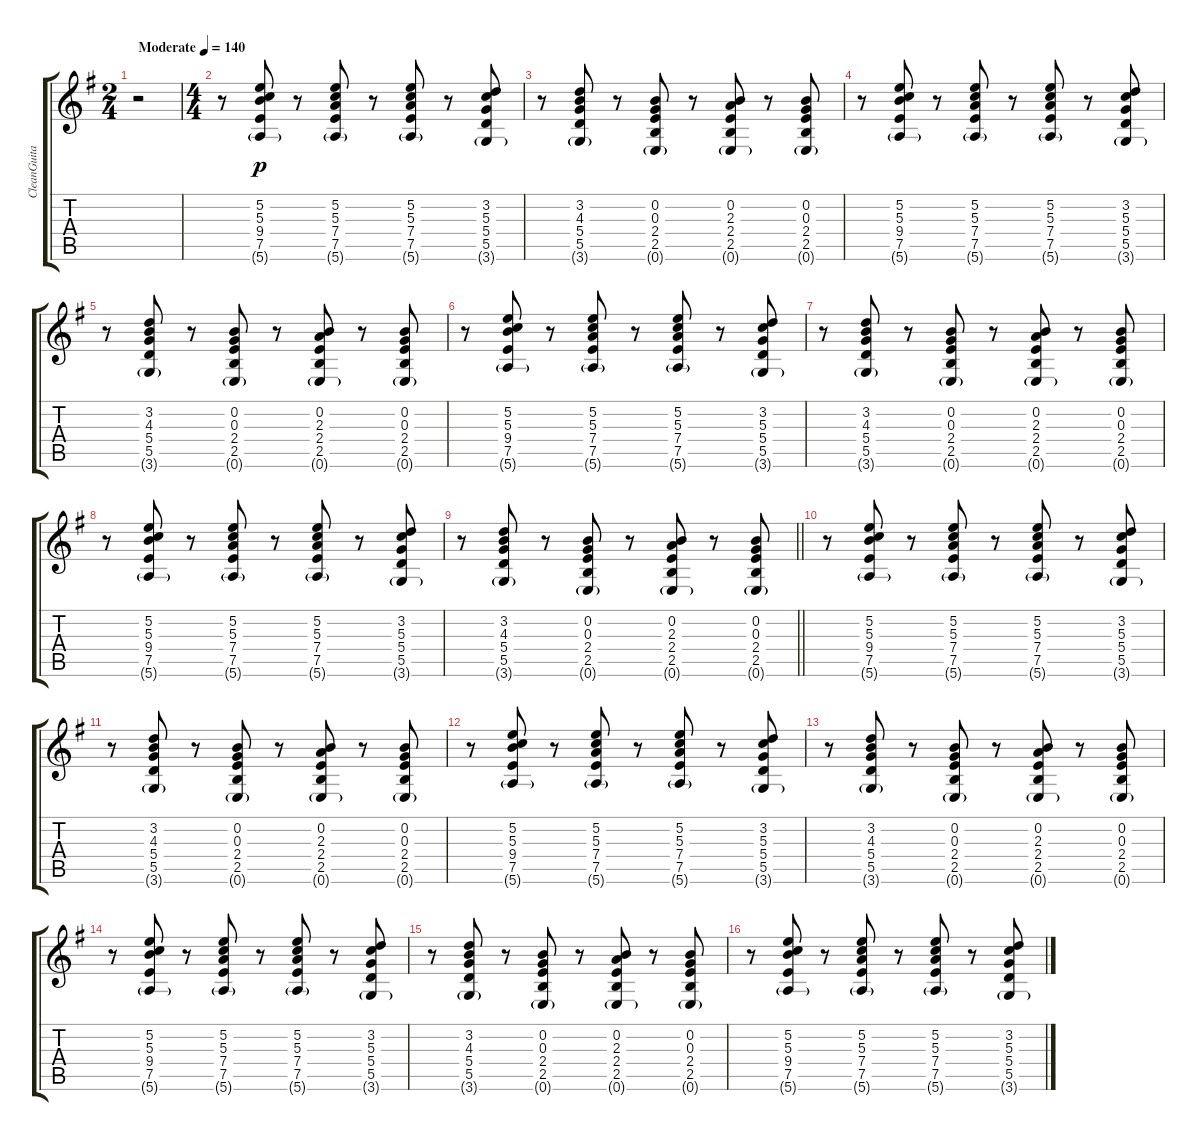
\track ("CleanGuitar" "CleanGuita") {instrument electricguitarclean}
\staff {score tabs}
\tuning (E4 B3 G3 D3 A2 E2) {hide}
\ts (2 4)
\section ("" "")
\tempo (140 "Moderate")
\clef g2
\ks eminor
r.2{dy p instrument electricguitarclean} |
\ts (4 4)
r.8 (5.2 5.3 9.4 7.5 5.6{g}).8 r.8 (5.2 5.3 7.4 7.5 5.6{g}).8 r.8 (5.2 5.3 7.4 7.5 5.6{g}).8 r.8 (3.2 5.3 5.4 5.5 3.6{g}).8 |
r.8 (3.2 4.3 5.4 5.5 3.6{g}).8 r.8 (0.2 0.3 2.4 2.5 0.6{g}).8 r.8 (0.2 2.3 2.4 2.5 0.6{g}).8 r.8 (0.2 0.3 2.4 2.5 0.6{g}).8 |
r.8 (5.2 5.3 9.4 7.5 5.6{g}).8 r.8 (5.2 5.3 7.4 7.5 5.6{g}).8 r.8 (5.2 5.3 7.4 7.5 5.6{g}).8 r.8 (3.2 5.3 5.4 5.5 3.6{g}).8 |
r.8 (3.2 4.3 5.4 5.5 3.6{g}).8 r.8 (0.2 0.3 2.4 2.5 0.6{g}).8 r.8 (0.2 2.3 2.4 2.5 0.6{g}).8 r.8 (0.2 0.3 2.4 2.5 0.6{g}).8 |
r.8 (5.2 5.3 9.4 7.5 5.6{g}).8 r.8 (5.2 5.3 7.4 7.5 5.6{g}).8 r.8 (5.2 5.3 7.4 7.5 5.6{g}).8 r.8 (3.2 5.3 5.4 5.5 3.6{g}).8 |
r.8 (3.2 4.3 5.4 5.5 3.6{g}).8 r.8 (0.2 0.3 2.4 2.5 0.6{g}).8 r.8 (0.2 2.3 2.4 2.5 0.6{g}).8 r.8 (0.2 0.3 2.4 2.5 0.6{g}).8 |
r.8 (5.2 5.3 9.4 7.5 5.6{g}).8 r.8 (5.2 5.3 7.4 7.5 5.6{g}).8 r.8 (5.2 5.3 7.4 7.5 5.6{g}).8 r.8 (3.2 5.3 5.4 5.5 3.6{g}).8 |
\barLineRight lightlight
r.8 (3.2 4.3 5.4 5.5 3.6{g}).8 r.8 (0.2 0.3 2.4 2.5 0.6{g}).8 r.8 (0.2 2.3 2.4 2.5 0.6{g}).8 r.8 (0.2 0.3 2.4 2.5 0.6{g}).8 |
\section ("" "")
r.8 (5.2 5.3 9.4 7.5 5.6{g}).8 r.8 (5.2 5.3 7.4 7.5 5.6{g}).8 r.8 (5.2 5.3 7.4 7.5 5.6{g}).8 r.8 (3.2 5.3 5.4 5.5 3.6{g}).8 |
r.8 (3.2 4.3 5.4 5.5 3.6{g}).8 r.8 (0.2 0.3 2.4 2.5 0.6{g}).8 r.8 (0.2 2.3 2.4 2.5 0.6{g}).8 r.8 (0.2 0.3 2.4 2.5 0.6{g}).8 |
r.8 (5.2 5.3 9.4 7.5 5.6{g}).8 r.8 (5.2 5.3 7.4 7.5 5.6{g}).8 r.8 (5.2 5.3 7.4 7.5 5.6{g}).8 r.8 (3.2 5.3 5.4 5.5 3.6{g}).8 |
r.8 (3.2 4.3 5.4 5.5 3.6{g}).8 r.8 (0.2 0.3 2.4 2.5 0.6{g}).8 r.8 (0.2 2.3 2.4 2.5 0.6{g}).8 r.8 (0.2 0.3 2.4 2.5 0.6{g}).8 |
r.8 (5.2 5.3 9.4 7.5 5.6{g}).8 r.8 (5.2 5.3 7.4 7.5 5.6{g}).8 r.8 (5.2 5.3 7.4 7.5 5.6{g}).8 r.8 (3.2 5.3 5.4 5.5 3.6{g}).8 |
r.8 (3.2 4.3 5.4 5.5 3.6{g}).8 r.8 (0.2 0.3 2.4 2.5 0.6{g}).8 r.8 (0.2 2.3 2.4 2.5 0.6{g}).8 r.8 (0.2 0.3 2.4 2.5 0.6{g}).8 |
r.8 (5.2 5.3 9.4 7.5 5.6{g}).8 r.8 (5.2 5.3 7.4 7.5 5.6{g}).8 r.8 (5.2 5.3 7.4 7.5 5.6{g}).8 r.8 (3.2 5.3 5.4 5.5 3.6{g}).8
